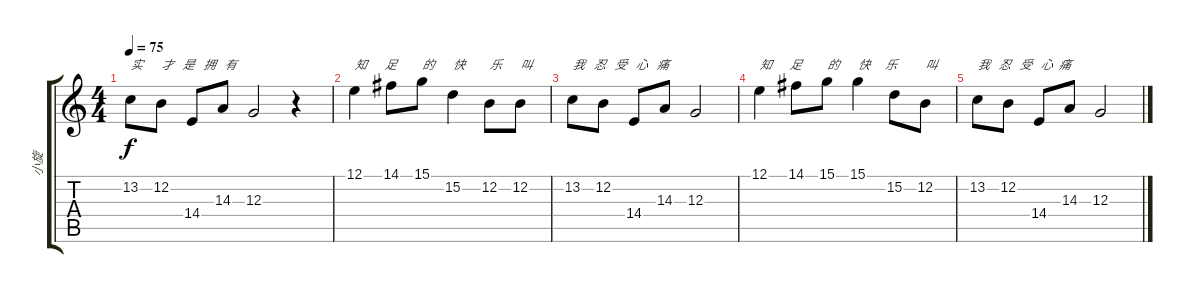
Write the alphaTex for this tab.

\track ("小旋" "小旋") {instrument harmonica}
\staff {score tabs}
\tuning (E4 B3 G3 D3 A2 E2) {hide}
\ts (4 4)
\tempo 75
\clef g2
\ks c
13.2.8{txt "实" dy f} 12.2.8{txt "才   是   拥   有"} 14.4.8 14.3.8 12.3.2 r.4 |
12.1.4{txt "知      足"} 14.1.8 15.1.8{txt "的"} 15.2.4{txt "快"} 12.2.8{txt "乐"} 12.2.8{txt "叫"} |
13.2.8{txt "我   忍   受   心   痛"} 12.2.8 14.4.8 14.3.8 12.3.2 |
12.1.4{txt "知      足"} 14.1.8 15.1.8{txt "的"} 15.1.4{txt "快     乐"} 15.2.8 12.2.8{txt "叫"} |
13.2.8{txt "我   忍   受   心  痛"} 12.2.8 14.4.8 14.3.8 12.3.2
